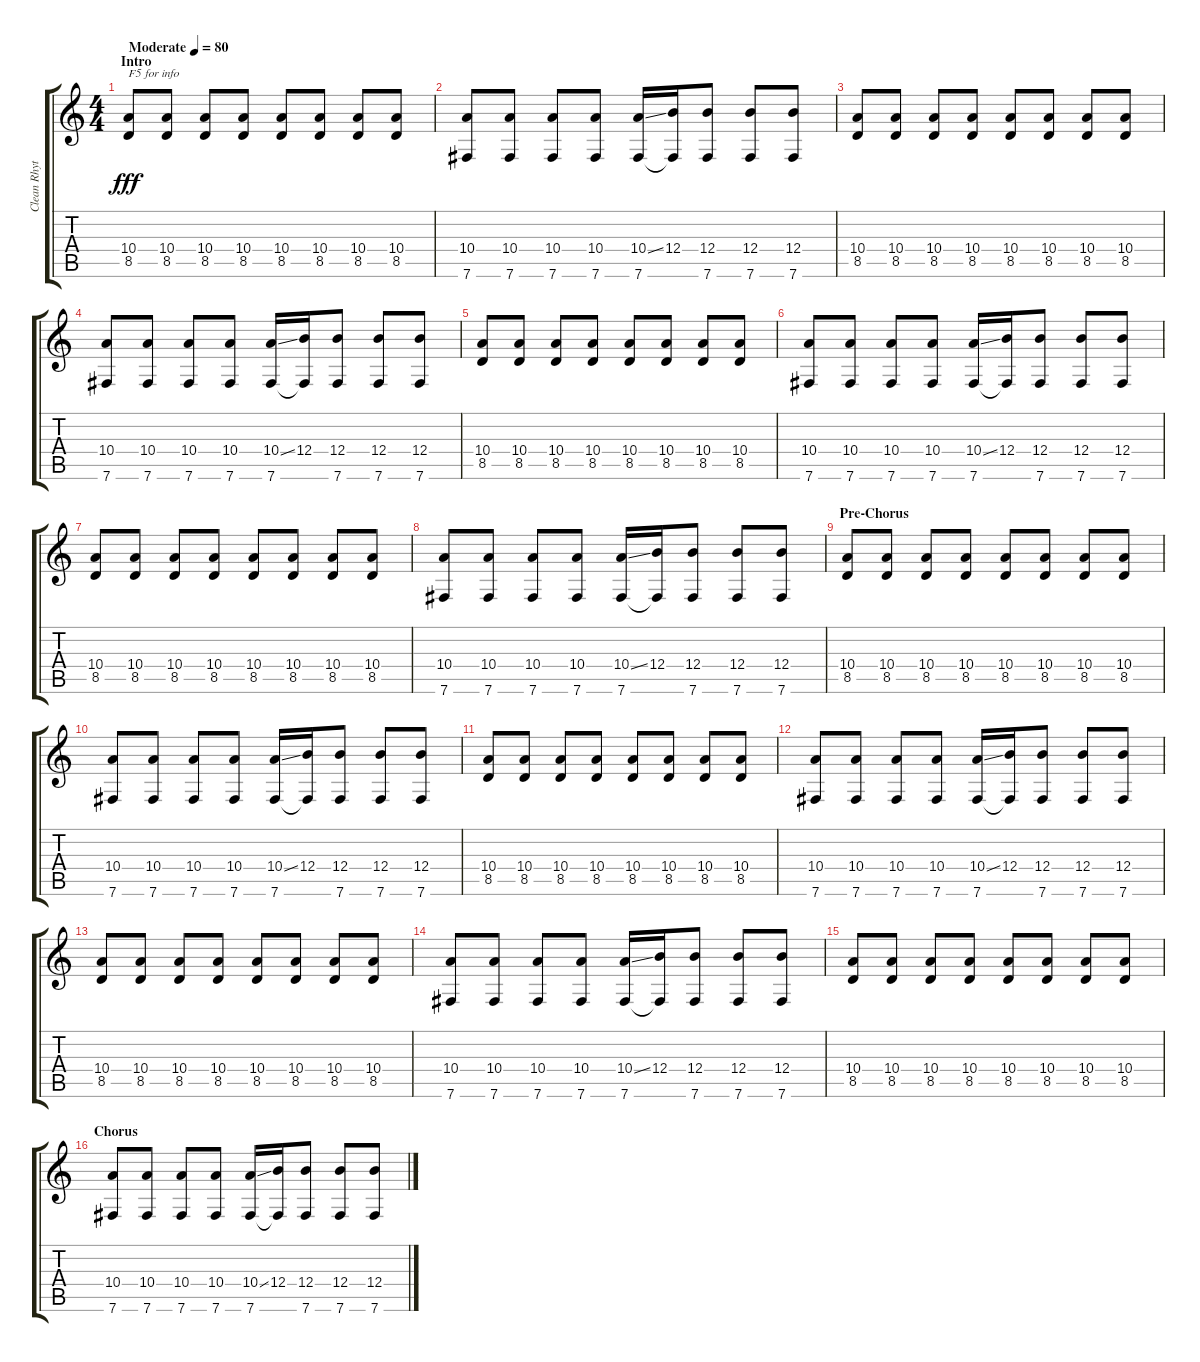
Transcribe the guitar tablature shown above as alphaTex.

\track ("Clean Rhythm " "Clean Rhyt") {instrument electricguitarjazz}
\staff {score tabs}
\tuning (Db4 Ab3 E3 B2 Gb2 B1) {hide}
\ts (4 4)
\section ("" "Intro")
\tempo (80 "Moderate")
\clef g2
\ks c
(10.4 8.5).8{txt "F5 for info" dy fff instrument electricguitarjazz} (10.4 8.5).8 (10.4 8.5).8 (10.4 8.5).8 (10.4 8.5).8 (10.4 8.5).8 (10.4 8.5).8 (10.4 8.5).8 |
(10.4 7.6).8 (10.4 7.6).8 (10.4 7.6).8 (10.4 7.6).8 (10.4{ss} 7.6).16 (12.4 7.6{t}).16 (12.4 7.6).8 (12.4 7.6).8 (12.4 7.6).8 |
(10.4 8.5).8 (10.4 8.5).8 (10.4 8.5).8 (10.4 8.5).8 (10.4 8.5).8 (10.4 8.5).8 (10.4 8.5).8 (10.4 8.5).8 |
(10.4 7.6).8 (10.4 7.6).8 (10.4 7.6).8 (10.4 7.6).8 (10.4{ss} 7.6).16 (12.4 7.6{t}).16 (12.4 7.6).8 (12.4 7.6).8 (12.4 7.6).8 |
(10.4 8.5).8 (10.4 8.5).8 (10.4 8.5).8 (10.4 8.5).8 (10.4 8.5).8 (10.4 8.5).8 (10.4 8.5).8 (10.4 8.5).8 |
(10.4 7.6).8 (10.4 7.6).8 (10.4 7.6).8 (10.4 7.6).8 (10.4{ss} 7.6).16 (12.4 7.6{t}).16 (12.4 7.6).8 (12.4 7.6).8 (12.4 7.6).8 |
(10.4 8.5).8 (10.4 8.5).8 (10.4 8.5).8 (10.4 8.5).8 (10.4 8.5).8 (10.4 8.5).8 (10.4 8.5).8 (10.4 8.5).8 |
(10.4 7.6).8 (10.4 7.6).8 (10.4 7.6).8 (10.4 7.6).8 (10.4{ss} 7.6).16 (12.4 7.6{t}).16 (12.4 7.6).8 (12.4 7.6).8 (12.4 7.6).8 |
\section ("" "Pre-Chorus")
(10.4 8.5).8 (10.4 8.5).8 (10.4 8.5).8 (10.4 8.5).8 (10.4 8.5).8 (10.4 8.5).8 (10.4 8.5).8 (10.4 8.5).8 |
(10.4 7.6).8 (10.4 7.6).8 (10.4 7.6).8 (10.4 7.6).8 (10.4{ss} 7.6).16 (12.4 7.6{t}).16 (12.4 7.6).8 (12.4 7.6).8 (12.4 7.6).8 |
(10.4 8.5).8 (10.4 8.5).8 (10.4 8.5).8 (10.4 8.5).8 (10.4 8.5).8 (10.4 8.5).8 (10.4 8.5).8 (10.4 8.5).8 |
(10.4 7.6).8 (10.4 7.6).8 (10.4 7.6).8 (10.4 7.6).8 (10.4{ss} 7.6).16 (12.4 7.6{t}).16 (12.4 7.6).8 (12.4 7.6).8 (12.4 7.6).8 |
(10.4 8.5).8 (10.4 8.5).8 (10.4 8.5).8 (10.4 8.5).8 (10.4 8.5).8 (10.4 8.5).8 (10.4 8.5).8 (10.4 8.5).8 |
(10.4 7.6).8 (10.4 7.6).8 (10.4 7.6).8 (10.4 7.6).8 (10.4{ss} 7.6).16 (12.4 7.6{t}).16 (12.4 7.6).8 (12.4 7.6).8 (12.4 7.6).8 |
(10.4 8.5).8 (10.4 8.5).8 (10.4 8.5).8 (10.4 8.5).8 (10.4 8.5).8 (10.4 8.5).8 (10.4 8.5).8 (10.4 8.5).8 |
\section ("" "Chorus")
(10.4 7.6).8 (10.4 7.6).8 (10.4 7.6).8 (10.4 7.6).8 (10.4{ss} 7.6).16 (12.4 7.6{t}).16 (12.4 7.6).8 (12.4 7.6).8 (12.4 7.6).8
